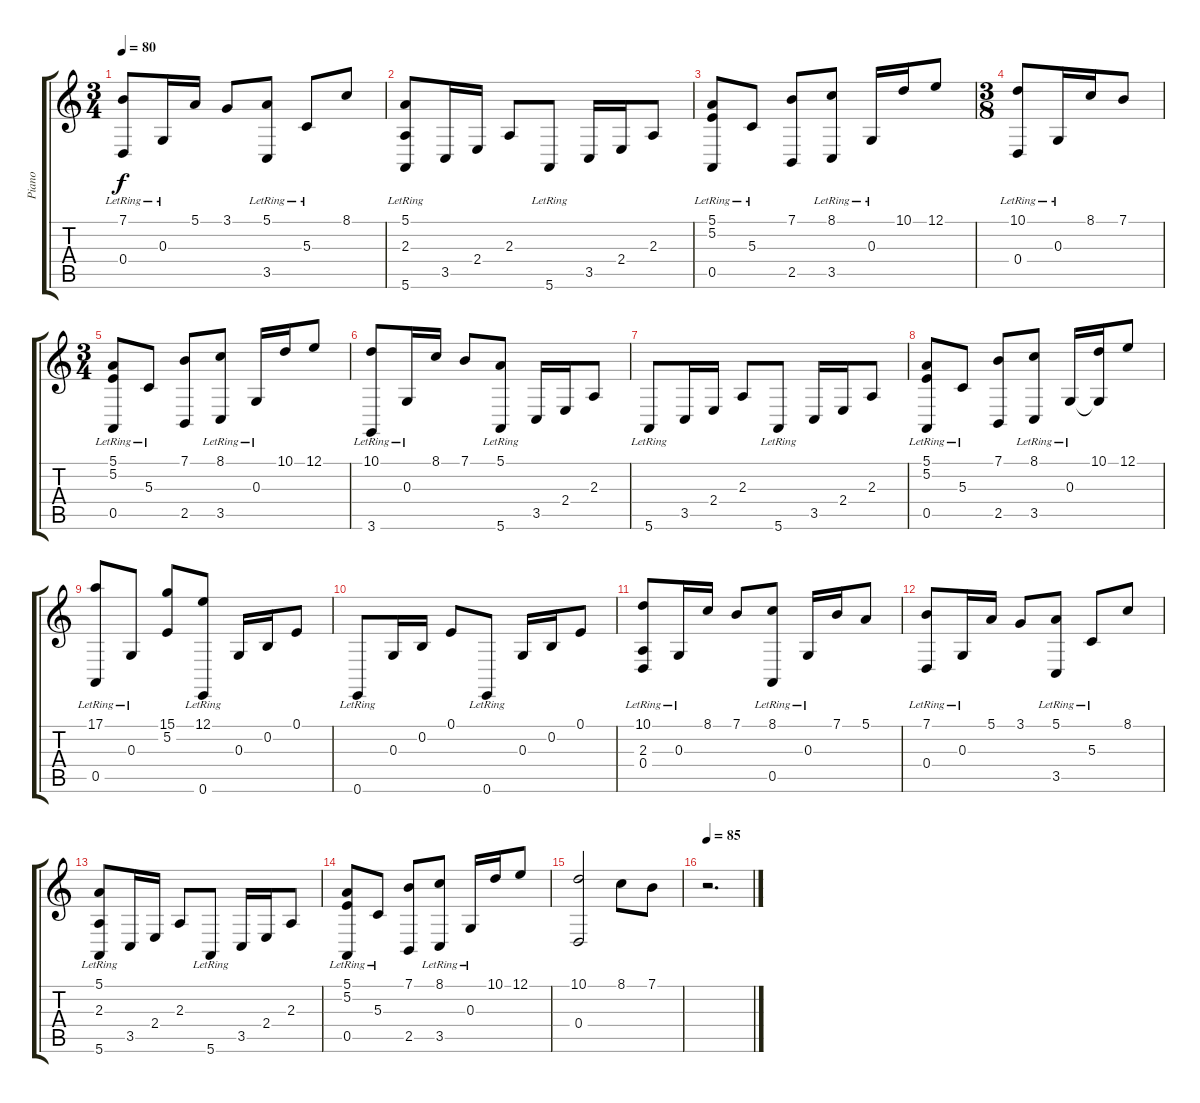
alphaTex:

\track ("Piano" "Piano") {instrument acousticgrandpiano}
\staff {score tabs}
\tuning (E4 B3 G3 D3 A2 E2) {hide}
\ts (3 4)
\tempo 80
\clef g2
\ks c
(7.1{lr} 0.4{lr}).8{dy f} 0.3{lr}.16 5.1.16 3.1.8 (5.1{lr} 3.5{lr}).8 5.3{lr}.8 8.1.8 |
(5.1{lr} 2.3 5.6{lr}).8 3.5.16 2.4.16 2.3.8 5.6{lr}.8 3.5.16 2.4.16 2.3.8 |
(5.1{lr} 5.2{lr} 0.5{lr}).8 5.3{lr}.8 (7.1 2.5).8 (8.1{lr} 3.5{lr}).8 0.3{lr}.16 10.1.16 12.1.8 |
\ts (3 8)
(10.1 0.4{lr}).8 0.3{lr}.16 8.1.16 7.1.8 |
\ts (3 4)
(5.1{lr} 5.2{lr} 0.5{lr}).8 5.3{lr}.8 (7.1 2.5).8 (8.1{lr} 3.5{lr}).8 0.3{lr}.16 10.1.16 12.1.8 |
(10.1{lr} 3.6{lr}).8 0.3{lr}.16 8.1.16 7.1.8 (5.1{lr} 5.6{lr}).8 3.5.16 2.4.16 2.3.8 |
5.6{lr}.8 3.5.16 2.4.16 2.3.8 5.6{lr}.8 3.5.16 2.4.16 2.3.8 |
(5.1{lr} 5.2{lr} 0.5{lr}).8 5.3{lr}.8 (7.1 2.5).8 (8.1{lr} 3.5{lr}).8 0.3{lr}.16 (10.1 0.3{t}).16 12.1.8 |
(17.1{lr} 0.5).8 0.3{lr}.8 (15.1 5.2).8 (12.1 0.6{lr}).8 0.3.16 0.2.16 0.1.8 |
0.6{lr}.8 0.3.16 0.2.16 0.1.8 0.6{lr}.8 0.3.16 0.2.16 0.1.8 |
(10.1{lr} 2.3 0.4{lr}).8 0.3{lr}.16 8.1.16 7.1.8 (8.1{lr} 0.5{lr}).8 0.3{lr}.16 7.1.16 5.1.8 |
(7.1{lr} 0.4{lr}).8 0.3{lr}.16 5.1.16 3.1.8 (5.1{lr} 3.5{lr}).8 5.3{lr}.8 8.1.8 |
(5.1{lr} 2.3 5.6{lr}).8 3.5.16 2.4.16 2.3.8 5.6{lr}.8 3.5.16 2.4.16 2.3.8 |
(5.1{lr} 5.2{lr} 0.5{lr}).8 5.3{lr}.8 (7.1 2.5).8 (8.1{lr} 3.5{lr}).8 0.3{lr}.16 10.1.16 12.1.8 |
(10.1 0.4).2 8.1.8 7.1.8 |
\tempo 85
r.2{d}
